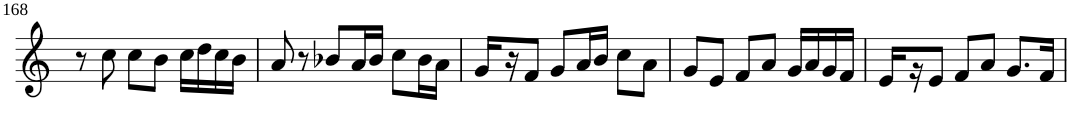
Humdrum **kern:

**kern
*part1
*staff1
*I"Violin
!!LO:PB:g=z
*clefG2
*k[]
*M3/4
=168
8r
8cc\
8cc\L
8b\J
16cc\LL
16dd\
16cc\
16b\JJ
=169
8a/
8r
8b-X/L
16a/L
16b-/JJ
8cc\L
16b-\L
16a\JJ
=170
16g/LL
16r
8f/J
8g/L
16a/L
16b/JJ
8cc\L
8a\J
=171
8g/L
8e/J
8f/L
8a/J
16g/LL
16a/
16g/
16f/JJ
=172
16e/LL
16r
8e/J
8f/L
8a/J
8.g/L
16f/Jk
=
*-
